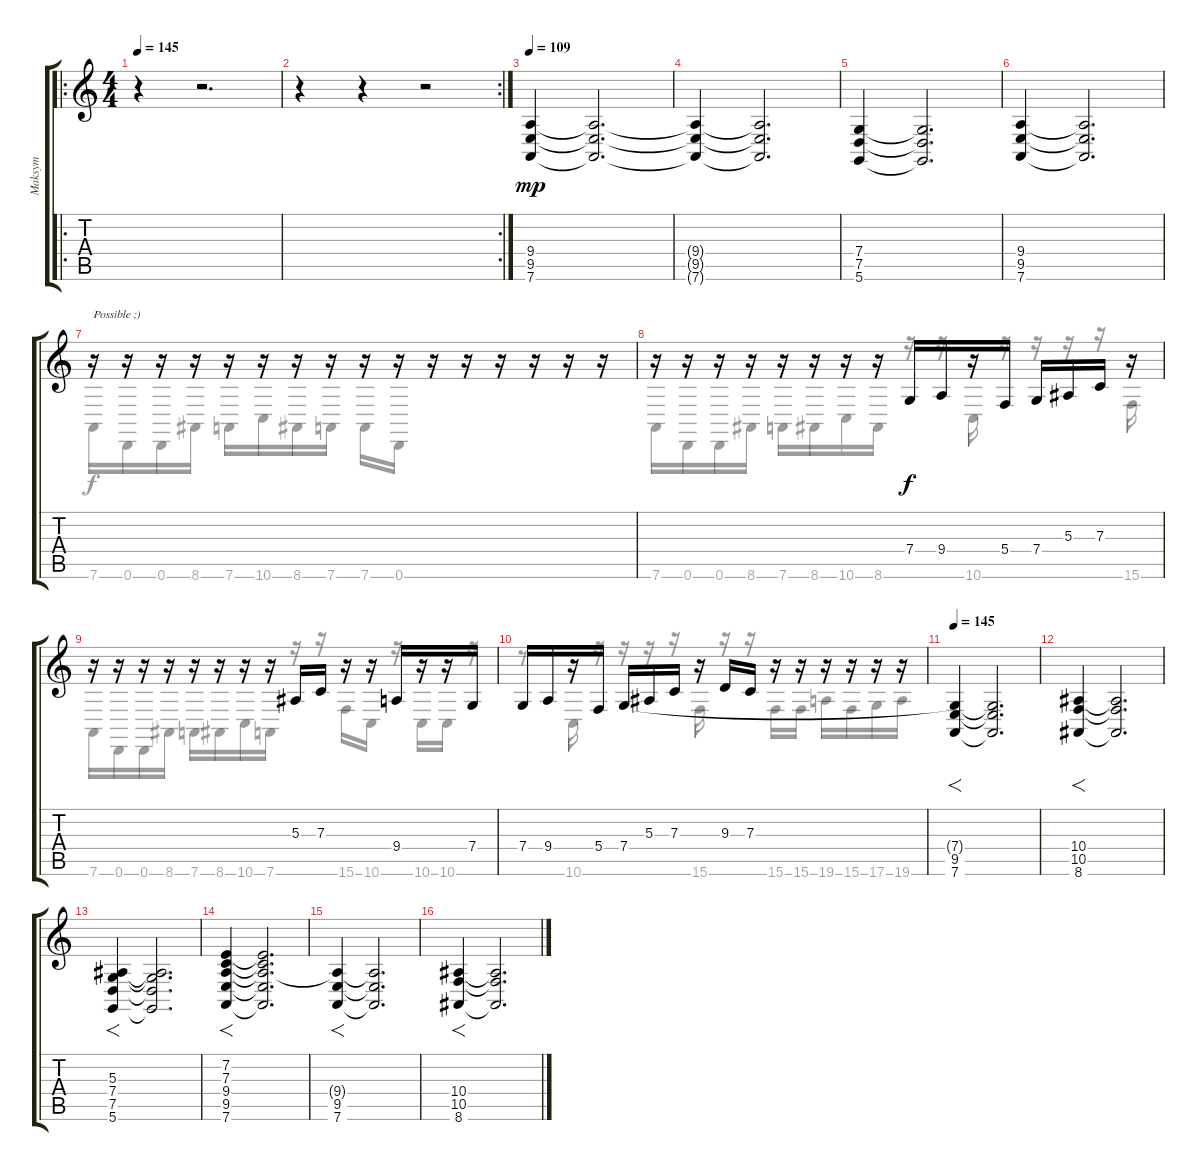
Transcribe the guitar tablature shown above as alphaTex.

\track ("Maksym" "Maksym") {instrument drawbarorgan}
\staff {score tabs}
\tuning (D4 A3 F3 C3 G2 D2) {hide}
\voice
\ro
\ts (4 4)
\tempo 145
\clef g2
\ks c
r.4{dy f} r.2{d} |
\rc 2
r.4 r.4 r.2 |
\tempo 109
(9.4 9.5 7.6).4{dy mp} (9.4{t} 9.5{t} 7.6{t}).2{d} |
(9.4{t} 9.5{t} 7.6{t}).4 (9.4{t} 9.5{t} 7.6{t}).2{d} |
(7.4 7.5 5.6).4 (7.4{t} 7.5{t} 5.6{t}).2{d} |
(9.4 9.5 7.6).4 (9.4{t} 9.5{t} 7.6{t}).2{d} |
r.16{txt "Possible ;)"} r.16 r.16 r.16 r.16 r.16 r.16 r.16 r.16 r.16 r.16 r.16 r.16 r.16 r.16 r.16 |
r.16 r.16 r.16 r.16 r.16 r.16 r.16 r.16 7.4.16{dy f} 9.4.16 r.16 5.4.16 7.4.16 5.3.16 7.3.16 r.16 |
r.16 r.16 r.16 r.16 r.16 r.16 r.16 r.16 5.3.16 7.3.16 r.16 r.16 9.4.16 r.16 r.16 7.4.16 |
7.4.16 9.4.16 r.16 5.4.16 7.4.16 5.3.16 7.3.16 r.16 9.3.16 7.3.16 r.16 r.16 r.16 r.16 r.16 r.16 |
\tempo 145
(7.4{t} 9.5 7.6).4{f} (7.4{t} 9.5{t} 7.6{t}).2{d} |
(10.4 10.5 8.6).4{f} (10.4{t} 10.5{t} 8.6{t}).2{d} |
(5.3 7.4 7.5 5.6).4{f} (5.3{t} 7.4{t} 7.5{t} 5.6{t}).2{d} |
(7.2 7.3 9.4 9.5 7.6).4{f} (7.2{t} 7.3{t} 9.4{t} 9.5{t} 7.6{t}).2{d} |
(9.4{t} 9.5 7.6).4{f} (9.4{t} 9.5{t} 7.6{t}).2{d} |
(10.4 10.5 8.6).4{f} (10.4{t} 10.5{t} 8.6{t}).2{d}
\voice
\clef g2
\ottava regular
\simile none
\ks c
|
|
|
|
|
|
7.6.16 0.6.16 0.6.16 8.6.16 7.6.16 10.6.16 8.6.16 7.6.16 7.6.16 0.6.16 r.16 r.16 r.16 r.16 r.16 r.16 |
7.6.16 0.6.16 0.6.16 8.6.16 7.6.16 8.6.16 10.6.16 8.6.16 r.16 r.16 10.6.16 r.16 r.16 r.16 r.16 15.6.16 |
7.6.16 0.6.16 0.6.16 8.6.16 7.6.16 8.6.16 10.6.16 7.6.16 r.16 r.16 15.6.16 10.6.16 r.16 10.6.16 10.6.16 r.16 |
r.8 10.6.16 r.16 r.16 r.16 r.16 15.6.16 r.16 r.16 15.6.16 15.6.16 19.6.16 15.6.16 17.6.16 19.6.16 |
|
|
|
|
|
